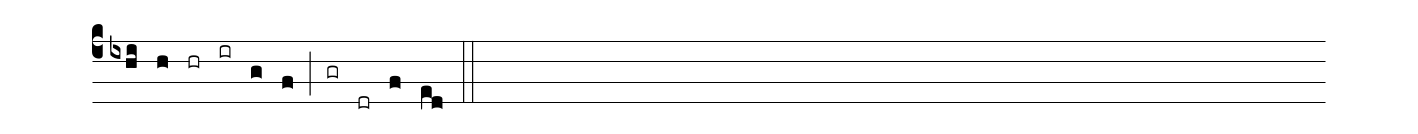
annotation: IX;
%%
(c4)(ixhi)(h)(hr)(ir)(g)(f)(;)(gr)(dr)(f)(ed)(::)
